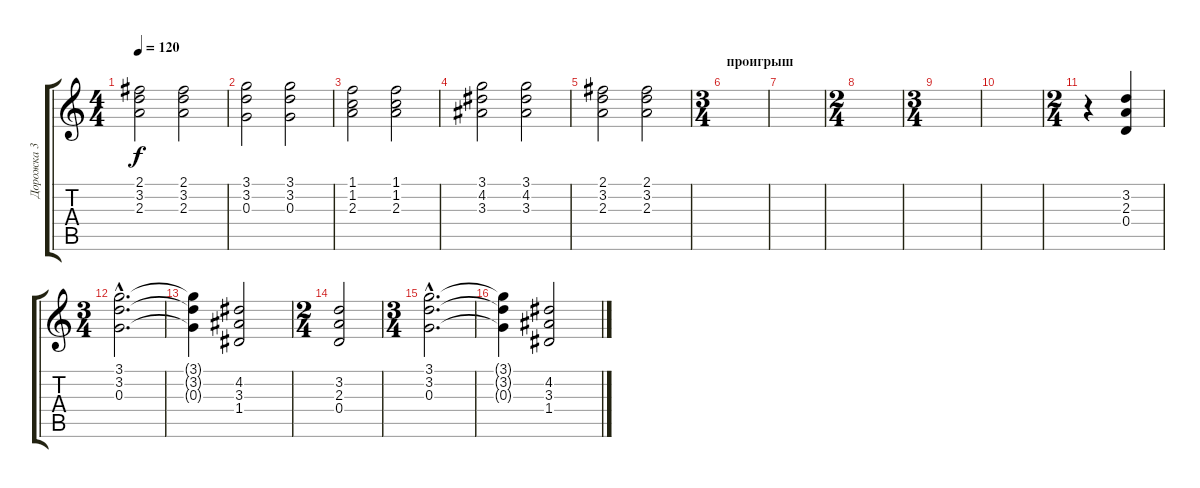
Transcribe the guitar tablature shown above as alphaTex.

\track ("Дорожка 3" "Дорожка 3") {instrument distortionguitar}
\staff {score tabs}
\tuning (E4 B3 G3 D3 A2 E2) {hide}
\ts (4 4)
\tempo 120
\clef g2
\ks c
(2.1 3.2 2.3).2{dy f} (2.1 3.2 2.3).2 |
(3.1 3.2 0.3).2 (3.1 3.2 0.3).2 |
(1.1 1.2 2.3).2 (1.1 1.2 2.3).2 |
(3.1 4.2 3.3).2 (3.1 4.2 3.3).2 |
(2.1 3.2 2.3).2 (2.1 3.2 2.3).2 |
\ts (3 4)
\section ("" "проигрыш")
|
|
\ts (2 4)
|
\ts (3 4)
|
|
\ts (2 4)
r.4 (3.2 2.3 0.4).4 |
\ts (3 4)
(3.1{hac} 3.2{hac} 0.3{hac}).2{d} |
(3.1{t} 3.2{t} 0.3{t}).4 (4.2 3.3 1.4).2 |
\ts (2 4)
(3.2 2.3 0.4).2 |
\ts (3 4)
(3.1{hac} 3.2{hac} 0.3{hac}).2{d} |
(3.1{t} 3.2{t} 0.3{t}).4 (4.2 3.3 1.4).2
